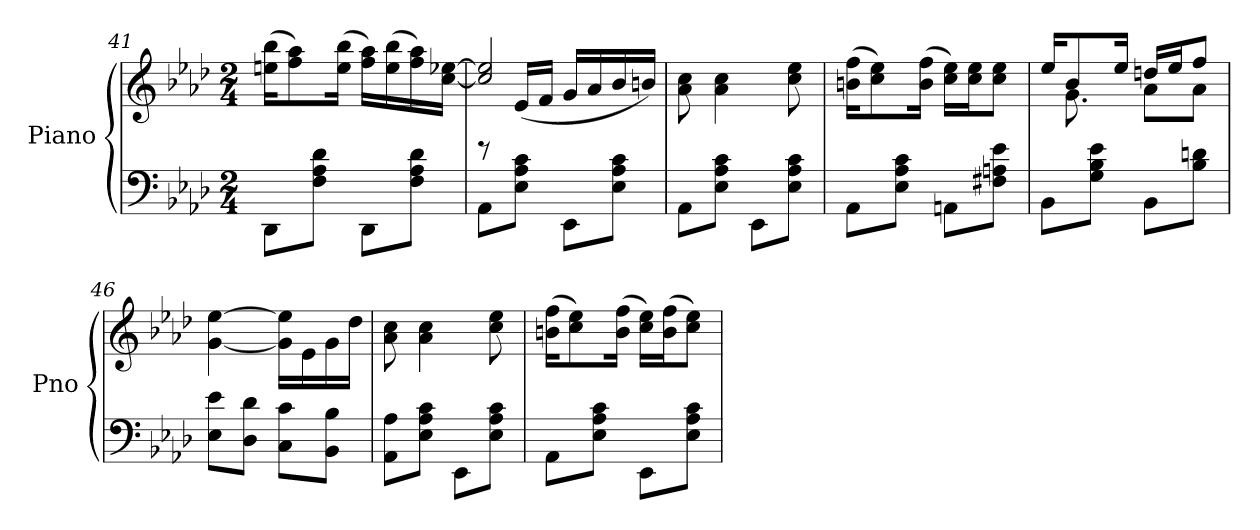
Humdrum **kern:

**kern	**kern
*part1	*part1
*staff2	*staff1
*I"Piano	*
*I'Pno	*
*clefF4	*clefG2
*k[b-e-a-d-]	*k[b-e-a-d-]
*M2/4	*M2/4
=41	=41
8DD-\L	(>16een\ 16bb-\KL
.	8ff\ 8aa-\)
8F\ 8A-\ 8d-\J	.
.	(>16ee\ 16bb-\Jk
8DD-\L	16ff\ 16aa-\LL)
.	(>16ee\ 16bb-\
8F\ 8A-\ 8d-\J	16ff\ 16aa-\)
.	[16cc\ [16ee-X\JJ
=42	=42
*	*^
8AA-\L	2cc/] 2ee-/]	8rD
8E-\ 8A-\ 8c\J	.	(<16e-/LL
.	.	16f/JJ
8EE-\L	.	16g/LL
.	.	16a-/
8E-\ 8A-\ 8c\J	.	16b-/
.	.	16bn/JJ)
*	*v	*v
=43	=43
8AA-\L	8a-\ 8cc\
8E-\ 8A-\ 8c\J	4a-\ 4cc\
8EE-\L	.
8E-\ 8A-\ 8c\J	8cc\ 8ee-\
=44	=44
8AA-\L	(>16bn\ 16ff\KL
.	8cc\ 8ee-\)
8E-\ 8A-\ 8c\J	.
.	(>16b\ 16ff\Jk
8AAn\L	16cc\ 16ee-\LL)
.	16cc\ 16ee-\J
8F#X\ 8An\ 8e-\J	8cc\ 8ee-\J
!!LO:LB:g=z
=45	=45
*	*^
8BB-\L	16ee-/KL	16ryy
.	8b-/	8.g\
8G\ 8B-\ 8e-\J	.	.
.	16ee-/Jk	.
8BB-\L	16ddn/LL	8a-\L
.	16ee-/J	.
8B-\ 8dn\J	8ff/J	8a-\J
*	*v	*v
=46	=46
8E-\ 8e-\L	[4g\ [4ee-\
8D-\ 8d-\J	.
8C\ 8c\L	16g\] 16ee-\]LL
.	16e-\
8BB-\ 8B-\J	16g\
.	16dd-\JJ
=47	=47
8AA-\ 8A-\L	8a-\ 8cc\
8E-\ 8A-\ 8c\J	4a-\ 4cc\
8EE-\L	.
8E-\ 8A-\ 8c\J	8cc\ 8ee-\
=48	=48
8AA-\L	(>16bn\ 16ff\KL
.	8cc\ 8ee-\)
8E-\ 8A-\ 8c\J	.
.	(>16b\ 16ff\Jk
8EE-\L	16cc\ 16ee-\LL)
.	(>16b\ 16ff\J
8E-\ 8A-\ 8c\J	8cc\ 8ee-\J)
=	=
*-	*-
